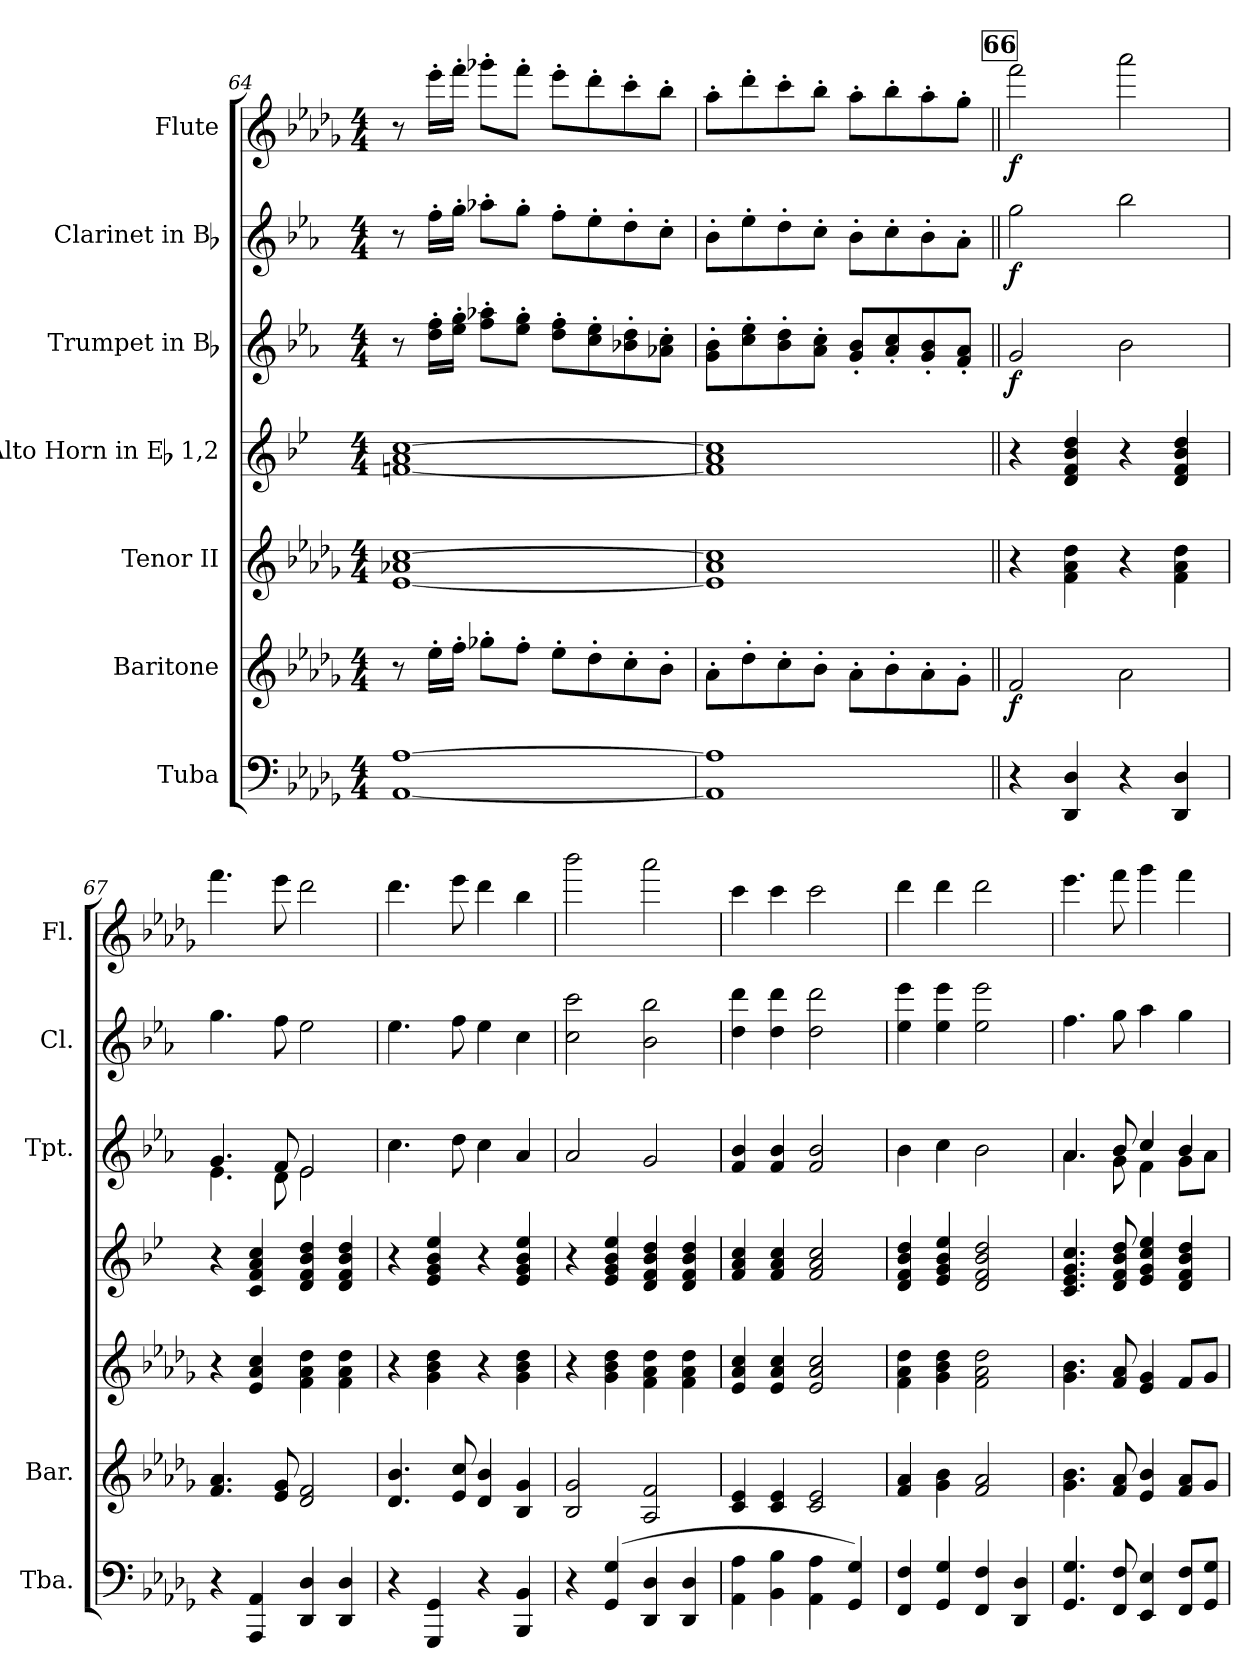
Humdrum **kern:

**kern	**kern	**dynam	**kern	**kern	**kern	**dynam	**kern	**dynam	**kern	**dynam
*part7	*part6	*part6	*part5	*part4	*part3	*part3	*part2	*part2	*part1	*part1
*staff7	*staff6	*staff6	*staff5	*staff4	*staff3	*staff3	*staff2	*staff2	*staff1	*staff1
*I"Tuba	*I"Baritone	*	*I"Tenor II	*I"Alto Horn in Eb 1,2	*I"Trumpet in Bb	*	*I"Clarinet in Bb	*	*I"Flute	*
*I'Tba.	*I'Bar.	*	*	*	*I'Tpt.	*	*I'Cl.	*	*I'Fl.	*
*clefF4	*clefG2	*	*clefG2	*clefG2	*clefG2	*	*clefG2	*	*clefG2	*
*	*ITrd8c14	*	*ITrd8c14	*ITrd5c9	*ITrd1c2	*	*ITrd1c2	*	*	*
*k[b-e-a-d-g-]	*k[b-e-a-d-g-]	*	*k[b-e-a-d-g-]	*k[b-e-a-d-g-]	*k[b-e-a-d-g-]	*	*k[b-e-a-d-g-]	*	*k[b-e-a-d-g-]	*
*D-:	*D-:	*	*D-:	*D-:	*D-:	*	*D-:	*	*D-:	*
*M4/4	*M4/4	*	*M4/4	*M4/4	*M4/4	*	*M4/4	*	*M4/4	*
=64	=64	=64	=64	=64	=64	=64	=64	=64	=64	=64
[<1AA-i [>1A-i	8r	.	[<1E-i 1A-Xi [>1ci	[<1A-Xi 1ci [>1e-i	8r	.	8r	.	8r	.
.	16e-'i\LL	.	.	.	16cci\' 16ee-i'LL	.	16ee-'i\LL	.	16eee-'i\LL	.
.	16f'i\JJ	.	.	.	16dd-i\' 16ffi'JJ	.	16ff'i\JJ	.	16fff'i\JJ	.
.	8g-X'i\L	.	.	.	8ee-i\' 8gg-Xi'L	.	8gg-X'i\L	.	8ggg-X'i\L	.
.	8f'i\J	.	.	.	8dd-i\' 8ffi'J	.	8ff'i\J	.	8fff'i\J	.
.	8e-'i\L	.	.	.	8cci\' 8ee-i'L	.	8ee-'i\L	.	8eee-'i\L	.
.	8d-'i\	.	.	.	8b-i\' 8dd-i'	.	8dd-'i\	.	8ddd-'i\	.
.	8c'i\	.	.	.	8a-Xi\' 8cci'	.	8cc'i\	.	8ccc'i\	.
.	8B-'i\J	.	.	.	8g-Xi\' 8b-i'J	.	8b-'i\J	.	8bb-'i\J	.
=65	=65	=65	=65	=65	=65	=65	=65	=65	=65	=65
1AA-i] 1A-i]	8A-'i\L	.	1E-i] 1A-i 1ci]	1A-i] 1ci 1e-i]	8fi\' 8a-i'L	.	8a-'i\L	.	8aa-'i\L	.
.	8d-'i\	.	.	.	8b-i\' 8dd-i'	.	8dd-'i\	.	8ddd-'i\	.
.	8c'i\	.	.	.	8a-i\' 8cci'	.	8cc'i\	.	8ccc'i\	.
.	8B-'i\J	.	.	.	8g-i\' 8b-i'J	.	8b-'i\J	.	8bb-'i\J	.
.	8A-'i\L	.	.	.	8fi/' 8a-i'L	.	8a-'i\L	.	8aa-'i\L	.
.	8B-'i\	.	.	.	8g-i/' 8b-i'	.	8b-'i\	.	8bb-'i\	.
.	8A-'i\	.	.	.	8fi/' 8a-i'	.	8a-'i\	.	8aa-'i\	.
.	8G-'i\J	.	.	.	8e-i/' 8g-i'J	.	8g-'i\J	.	8gg-'i\J	.
!!LO:REH:place=s1:B:color=#000000:enc=box:fs=13.1412:t=66
=66||	=66||	=66||	=66||	=66||	=66||	=66||	=66||	=66||	=66||	=66||
4r	2Fi/	f	4r	4r	2fi/	f	2ffi\	f	2fffi\	f
4DD-i/ 4D-i	.	.	4Fi\ 4A-i 4d-i	4Fi/ 4A-i 4d-i 4fi	.	.	.	.	.	.
4r	2A-i\	.	4r	4r	2a-i\	.	2aa-i\	.	2aaa-i\	.
4DD-i/ 4D-i	.	.	4Fi\ 4A-i 4d-i	4Fi/ 4A-i 4d-i 4fi	.	.	.	.	.	.
=67	=67	=67	=67	=67	=67	=67	=67	=67	=67	=67
*	*	*	*	*	*^	*	*	*	*	*
4r	4.Fi/ 4.A-i	.	4r	4r	4.fi/	4.d-i\	.	4.ffi\	.	4.fffi\	.
4AAA-i/ 4AA-i	.	.	4E-i/ 4A-i 4ci	4E-i/ 4A-i 4ci 4e-i	.	.	.	.	.	.	.
.	8E-i/ 8G-i	.	.	.	8e-i/	8ci\	.	8ee-i\	.	8eee-i\	.
4DD-i/ 4D-i	2D-i/ 2Fi	.	4Fi\ 4A-i 4d-i	4Fi/ 4A-i 4d-i 4fi	2d-i/	2d-i\	.	2dd-i\	.	2ddd-i\	.
4DD-i/ 4D-i	.	.	4Fi\ 4A-i 4d-i	4Fi/ 4A-i 4d-i 4fi	.	.	.	.	.	.	.
*	*	*	*	*	*v	*v	*	*	*	*	*
=68	=68	=68	=68	=68	=68	=68	=68	=68	=68	=68
4r	4.D-i/ 4.B-i	.	4r	4r	4.b-i\	.	4.dd-i\	.	4.ddd-i\	.
4GGG-i/ 4GG-i	.	.	4G-i\ 4B-i 4d-i	4G-i/ 4B-i 4d-i 4g-i	.	.	.	.	.	.
.	8E-i/ 8ci	.	.	.	8cci\	.	8ee-i\	.	8eee-i\	.
4r	4D-i/ 4B-i	.	4r	4r	4b-i\	.	4dd-i\	.	4ddd-i\	.
4BBB-i/ 4BB-i	4BB-i/ 4G-i	.	4G-i\ 4B-i 4d-i	4G-i/ 4B-i 4d-i 4g-i	4g-i/	.	4b-i\	.	4bb-i\	.
!!LO:PB:g=z
=69	=69	=69	=69	=69	=69	=69	=69	=69	=69	=69
4r	2BB-i/ 2G-i	.	4r	4r	2g-i/	.	2b-i\ 2bb-i	.	2bbb-i\	.
(4GG-i/ 4G-i	.	.	4G-i\ 4B-i 4d-i	4G-i/ 4B-i 4d-i 4g-i	.	.	.	.	.	.
4DD-i/ 4D-i	2AA-i/ 2Fi	.	4Fi\ 4A-i 4d-i	4Fi/ 4A-i 4d-i 4fi	2fi/	.	2a-i\ 2aa-i	.	2aaa-i\	.
4DD-i/ 4D-i	.	.	4Fi\ 4A-i 4d-i	4Fi/ 4A-i 4d-i 4fi	.	.	.	.	.	.
=70	=70	=70	=70	=70	=70	=70	=70	=70	=70	=70
4AA-i\ 4A-i	4Ci/ 4E-i	.	4E-i/ 4A-i 4ci	4A-i/ 4ci 4e-i	4e-i/ 4a-i	.	4cci\ 4ccci	.	4ccci\	.
4BB-i\ 4B-i	4Ci/ 4E-i	.	4E-i/ 4A-i 4ci	4A-i/ 4ci 4e-i	4e-i/ 4a-i	.	4cci\ 4ccci	.	4ccci\	.
4AA-i\ 4A-i	2Ci/ 2E-i	.	2E-i/ 2A-i 2ci	2A-i/ 2ci 2e-i	2e-i/ 2a-i	.	2cci\ 2ccci	.	2ccci\	.
4GG-i/ 4G-i)	.	.	.	.	.	.	.	.	.	.
=71	=71	=71	=71	=71	=71	=71	=71	=71	=71	=71
4FFi/ 4Fi	4Fi/ 4A-i	.	4Fi\ 4A-i 4d-i	4Fi/ 4A-i 4d-i 4fi	4a-i\	.	4dd-i\ 4ddd-i	.	4ddd-i\	.
4GG-i/ 4G-i	4G-i\ 4B-i	.	4G-i\ 4B-i 4d-i	4G-i/ 4B-i 4d-i 4g-i	4b-i\	.	4dd-i\ 4ddd-i	.	4ddd-i\	.
4FFi/ 4Fi	2Fi/ 2A-i	.	2Fi\ 2A-i 2d-i	2Fi/ 2A-i 2d-i 2fi	2a-i\	.	2dd-i\ 2ddd-i	.	2ddd-i\	.
4DD-i/ 4D-i	.	.	.	.	.	.	.	.	.	.
=72	=72	=72	=72	=72	=72	=72	=72	=72	=72	=72
*	*	*	*	*	*^	*	*	*	*	*
4.GG-i/ 4.G-i	4.G-i\ 4.B-i	.	4.G-i\ 4.B-i	4.E-i/ 4.G-i 4.B-i 4.e-i	4.g-i/	4.g-i\	.	4.ee-i\	.	4.eee-i\	.
8FFi/ 8Fi	8Fi/ 8A-i	.	8Fi/ 8A-i	8Fi/ 8A-i 8d-i 8fi	8a-i/	8fi\	.	8ffi\	.	8fffi\	.
4EE-i/ 4E-i	4E-i/ 4B-i	.	4E-i/ 4G-i	4G-i/ 4B-i 4e-i 4g-i	4b-i/	4e-i\	.	4gg-i\	.	4ggg-i\	.
8FFi/ 8FiL	8Fi/ 8A-iL	.	8Fi/L	4Fi/ 4A-i 4d-i 4fi	4a-i/	8fi\L	.	4ffi\	.	4fffi\	.
8GG-i/ 8G-iJ	8G-i/J	.	8G-i/J	.	.	8g-i\J	.	.	.	.	.
*	*	*	*	*	*v	*v	*	*	*	*	*
=	=	=	=	=	=	=	=	=	=	=
*-	*-	*-	*-	*-	*-	*-	*-	*-	*-	*-
